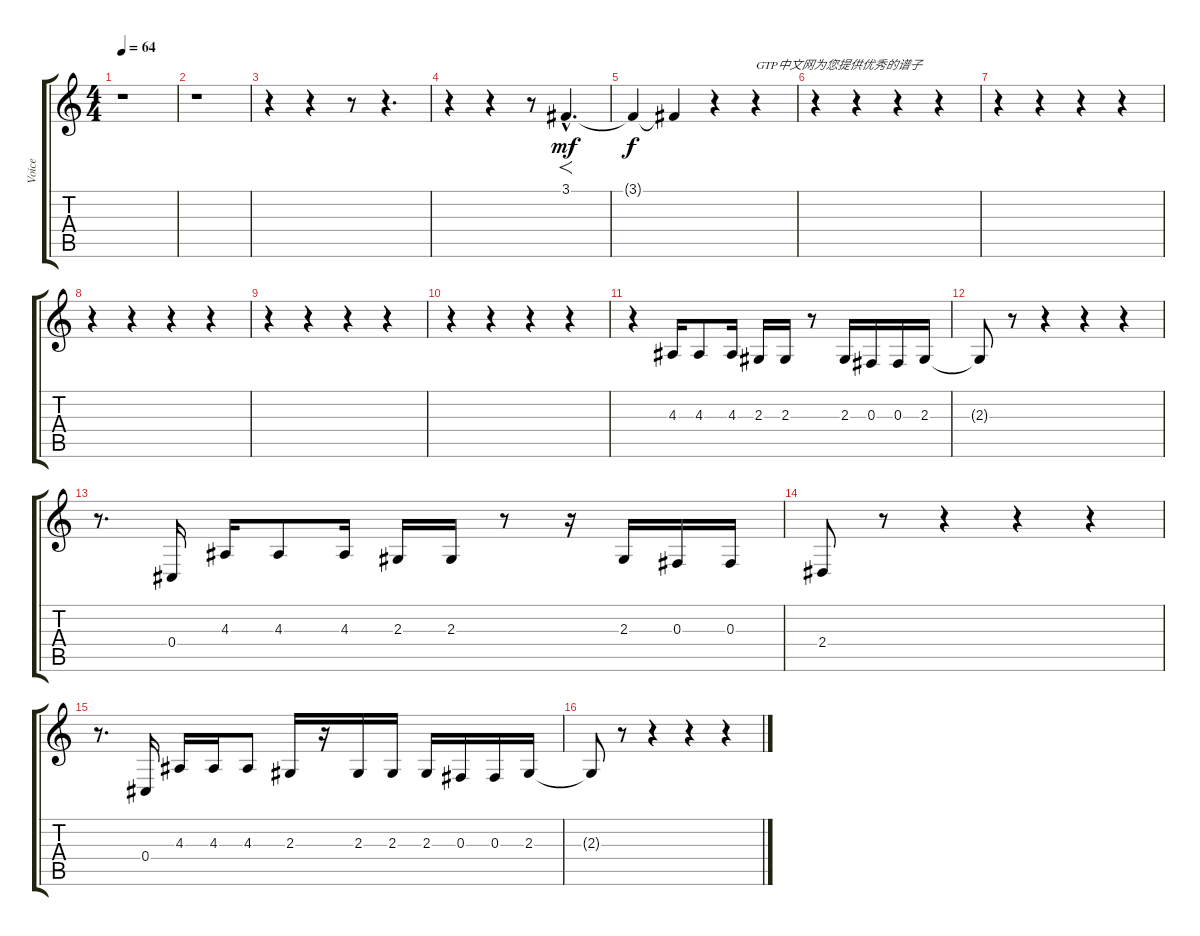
\track ("Voice" "Voice") {instrument cello}
\staff {score tabs}
\tuning (Eb4 Bb3 Gb3 Db3 Ab2 Eb2) {hide}
\ts (4 4)
\tempo 64
\clef g2
\ks c
r.1{dy mf instrument cello} |
r.1 |
r.4 r.4 r.8 r.4{d} |
r.4 r.4 r.8 3.1{hac}.4{f d} |
3.1{t}.4{dy f} 3.1{t}.4 r.4 r.4{txt "GTP中文网为您提供优秀的谱子"} |
r.4 r.4 r.4 r.4 |
r.4 r.4 r.4 r.4 |
r.4 r.4 r.4 r.4 |
r.4 r.4 r.4 r.4 |
r.4 r.4 r.4 r.4 |
r.4 4.3.16 4.3.8 4.3.16 2.3.16 2.3.16 r.8 2.3.16 0.3.16 0.3.16 2.3.16 |
2.3{t}.8 r.8 r.4 r.4 r.4 |
r.8{d} 0.4.16 4.3.16 4.3.8 4.3.16 2.3.16 2.3.16 r.8 r.16 2.3.16 0.3.16 0.3.16 |
2.4.8 r.8 r.4 r.4 r.4 |
r.8{d} 0.4.16 4.3.16 4.3.16 4.3.8 2.3.16 r.16 2.3.16 2.3.16 2.3.16 0.3.16 0.3.16 2.3.16 |
2.3{t}.8 r.8 r.4 r.4 r.4
